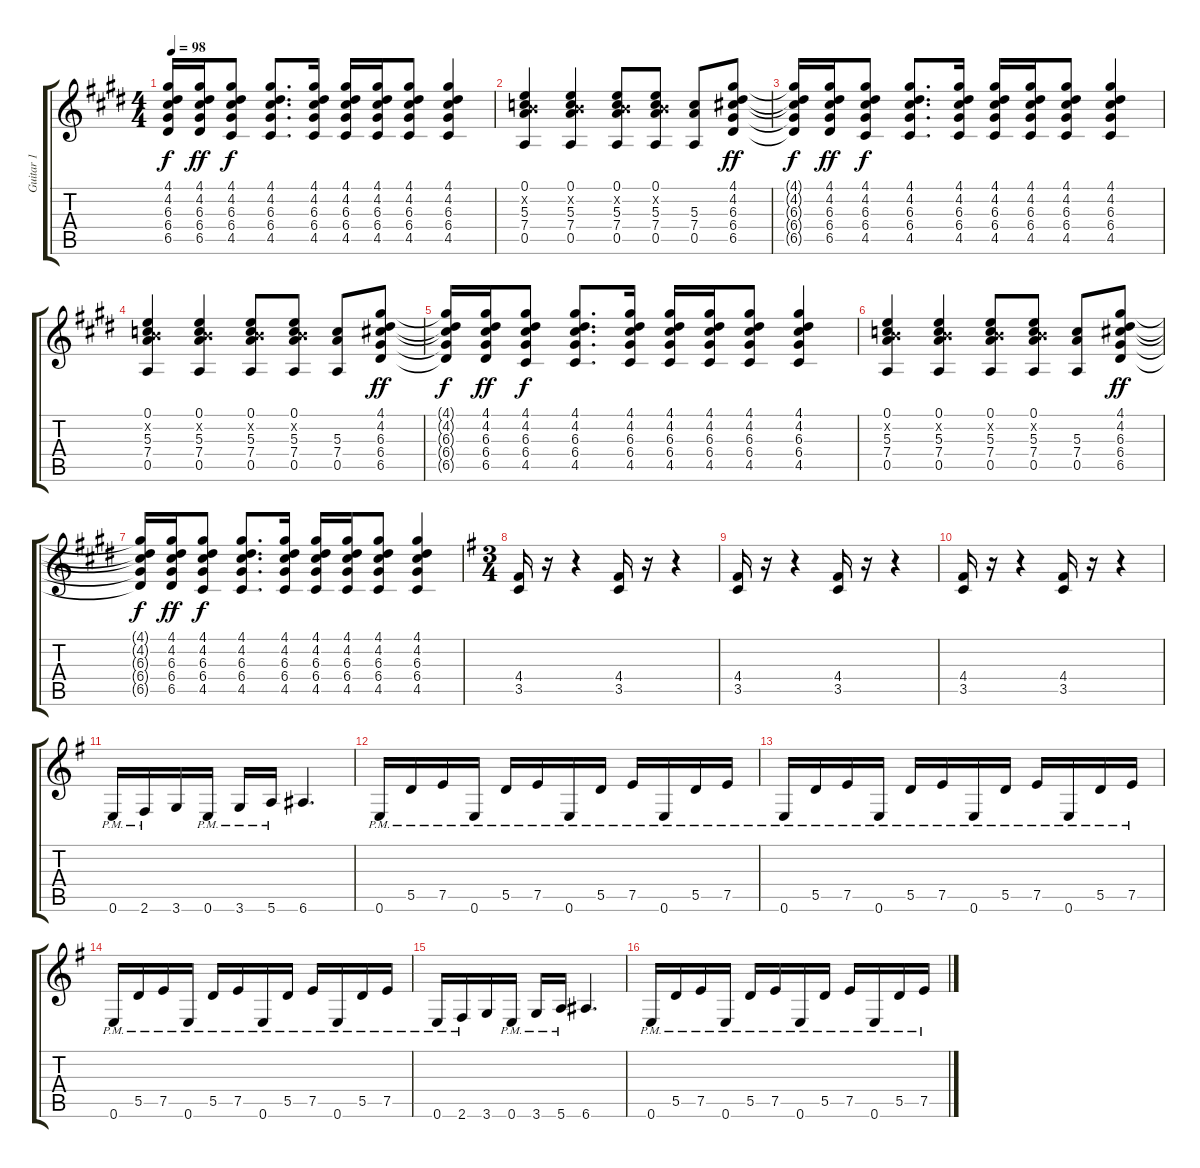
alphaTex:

\track ("Guitar 1" "Guitar 1") {instrument distortionguitar}
\staff {score tabs}
\tuning (E4 B3 G3 D3 A2 E2) {hide}
\ts (4 4)
\tempo 98
\clef g2
\ks c#minor
(4.1{t} 4.2{t} 6.3{t} 6.4{t} 6.5{t}).16{dy f} (4.1 4.2 6.3 6.4 6.5).16{dy ff} (4.1 4.2 6.3 6.4 4.5).8{dy f} (4.1 4.2 6.3 6.4 4.5).8{d} (4.1 4.2 6.3 6.4 4.5).16 (4.1 4.2 6.3 6.4 4.5).16 (4.1 4.2 6.3 6.4 4.5).16 (4.1 4.2 6.3 6.4 4.5).8 (4.1 4.2 6.3 6.4 4.5).4 |
(0.1 0.2{x} 5.3 7.4 0.5).4 (0.1 0.2{x} 5.3 7.4 0.5).4 (0.1 0.2{x} 5.3 7.4 0.5).8 (0.1 0.2{x} 5.3 7.4 0.5).8 (5.3 7.4 0.5).8 (4.1 4.2 6.3 6.4 6.5).8{dy ff} |
(4.1{t} 4.2{t} 6.3{t} 6.4{t} 6.5{t}).16{dy f} (4.1 4.2 6.3 6.4 6.5).16{dy ff} (4.1 4.2 6.3 6.4 4.5).8{dy f} (4.1 4.2 6.3 6.4 4.5).8{d} (4.1 4.2 6.3 6.4 4.5).16 (4.1 4.2 6.3 6.4 4.5).16 (4.1 4.2 6.3 6.4 4.5).16 (4.1 4.2 6.3 6.4 4.5).8 (4.1 4.2 6.3 6.4 4.5).4 |
(0.1 0.2{x} 5.3 7.4 0.5).4 (0.1 0.2{x} 5.3 7.4 0.5).4 (0.1 0.2{x} 5.3 7.4 0.5).8 (0.1 0.2{x} 5.3 7.4 0.5).8 (5.3 7.4 0.5).8 (4.1 4.2 6.3 6.4 6.5).8{dy ff} |
(4.1{t} 4.2{t} 6.3{t} 6.4{t} 6.5{t}).16{dy f} (4.1 4.2 6.3 6.4 6.5).16{dy ff} (4.1 4.2 6.3 6.4 4.5).8{dy f} (4.1 4.2 6.3 6.4 4.5).8{d} (4.1 4.2 6.3 6.4 4.5).16 (4.1 4.2 6.3 6.4 4.5).16 (4.1 4.2 6.3 6.4 4.5).16 (4.1 4.2 6.3 6.4 4.5).8 (4.1 4.2 6.3 6.4 4.5).4 |
(0.1 0.2{x} 5.3 7.4 0.5).4 (0.1 0.2{x} 5.3 7.4 0.5).4 (0.1 0.2{x} 5.3 7.4 0.5).8 (0.1 0.2{x} 5.3 7.4 0.5).8 (5.3 7.4 0.5).8 (4.1 4.2 6.3 6.4 6.5).8{dy ff} |
(4.1{t} 4.2{t} 6.3{t} 6.4{t} 6.5{t}).16{dy f} (4.1 4.2 6.3 6.4 6.5).16{dy ff} (4.1 4.2 6.3 6.4 4.5).8{dy f} (4.1 4.2 6.3 6.4 4.5).8{d} (4.1 4.2 6.3 6.4 4.5).16 (4.1 4.2 6.3 6.4 4.5).16 (4.1 4.2 6.3 6.4 4.5).16 (4.1 4.2 6.3 6.4 4.5).8 (4.1 4.2 6.3 6.4 4.5).4 |
\ts (3 4)
\ks eminor
(4.4 3.5).16{volume 16 instrument distortionguitar} r.16 r.4 (4.4 3.5).16 r.16 r.4 |
(4.4 3.5).16 r.16 r.4 (4.4 3.5).16 r.16 r.4 |
(4.4 3.5).16 r.16 r.4 (4.4 3.5).16 r.16 r.4 |
0.6{pm}.16 2.6{pm}.16 3.6.16 0.6{pm}.16 3.6{pm}.16 5.6{pm}.16 6.6.4{d} |
0.6{pm}.16 5.5{pm}.16 7.5{pm}.16 0.6{pm}.16 5.5{pm}.16 7.5{pm}.16 0.6{pm}.16 5.5{pm}.16 7.5{pm}.16 0.6{pm}.16 5.5{pm}.16 7.5{pm}.16 |
0.6{pm}.16 5.5{pm}.16 7.5{pm}.16 0.6{pm}.16 5.5{pm}.16 7.5{pm}.16 0.6{pm}.16 5.5{pm}.16 7.5{pm}.16 0.6{pm}.16 5.5{pm}.16 7.5{pm}.16 |
0.6{pm}.16 5.5{pm}.16 7.5{pm}.16 0.6{pm}.16 5.5{pm}.16 7.5{pm}.16 0.6{pm}.16 5.5{pm}.16 7.5{pm}.16 0.6{pm}.16 5.5{pm}.16 7.5{pm}.16 |
0.6{pm}.16 2.6{pm}.16 3.6.16 0.6{pm}.16 3.6{pm}.16 5.6{pm}.16 6.6.4{d} |
0.6{pm}.16 5.5{pm}.16 7.5{pm}.16 0.6{pm}.16 5.5{pm}.16 7.5{pm}.16 0.6{pm}.16 5.5{pm}.16 7.5{pm}.16 0.6{pm}.16 5.5{pm}.16 7.5{pm}.16
